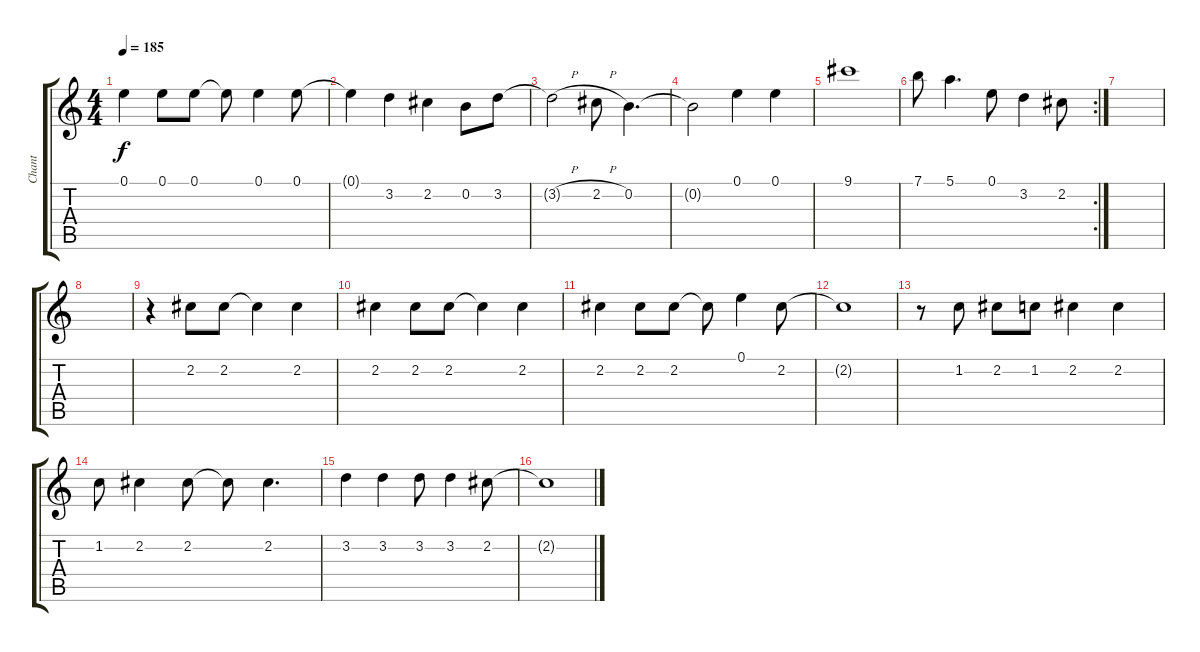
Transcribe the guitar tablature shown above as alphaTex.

\track ("Chant" "Chant") {instrument overdrivenguitar}
\staff {score tabs}
\tuning (E4 B3 G3 D3 A2 E2) {hide}
\ts (4 4)
\tempo 185
\clef g2
\ks c
0.1.4{dy f} 0.1.8 0.1.8 0.1{t}.8 0.1.4 0.1.8 |
0.1{t}.4 3.2.4 2.2.4 0.2.8 3.2.8 |
3.2{h t}.2 2.2{h}.8 0.2.4{d} |
0.2{t}.2 0.1.4 0.1.4 |
9.1.1 |
\rc 2
7.1.8 5.1.4{d} 0.1.8 3.2.4 2.2.8 |
|
|
r.4 2.2.8 2.2.8 2.2{t}.4 2.2.4 |
2.2.4 2.2.8 2.2.8 2.2{t}.4 2.2.4 |
2.2.4 2.2.8 2.2.8 2.2{t}.8 0.1.4 2.2.8 |
2.2{t}.1 |
r.8 1.2.8 2.2.8 1.2.8 2.2.4 2.2.4 |
1.2.8 2.2.4 2.2.8 2.2{t}.8 2.2.4{d} |
3.2.4 3.2.4 3.2.8 3.2.4 2.2.8 |
2.2{t}.1
